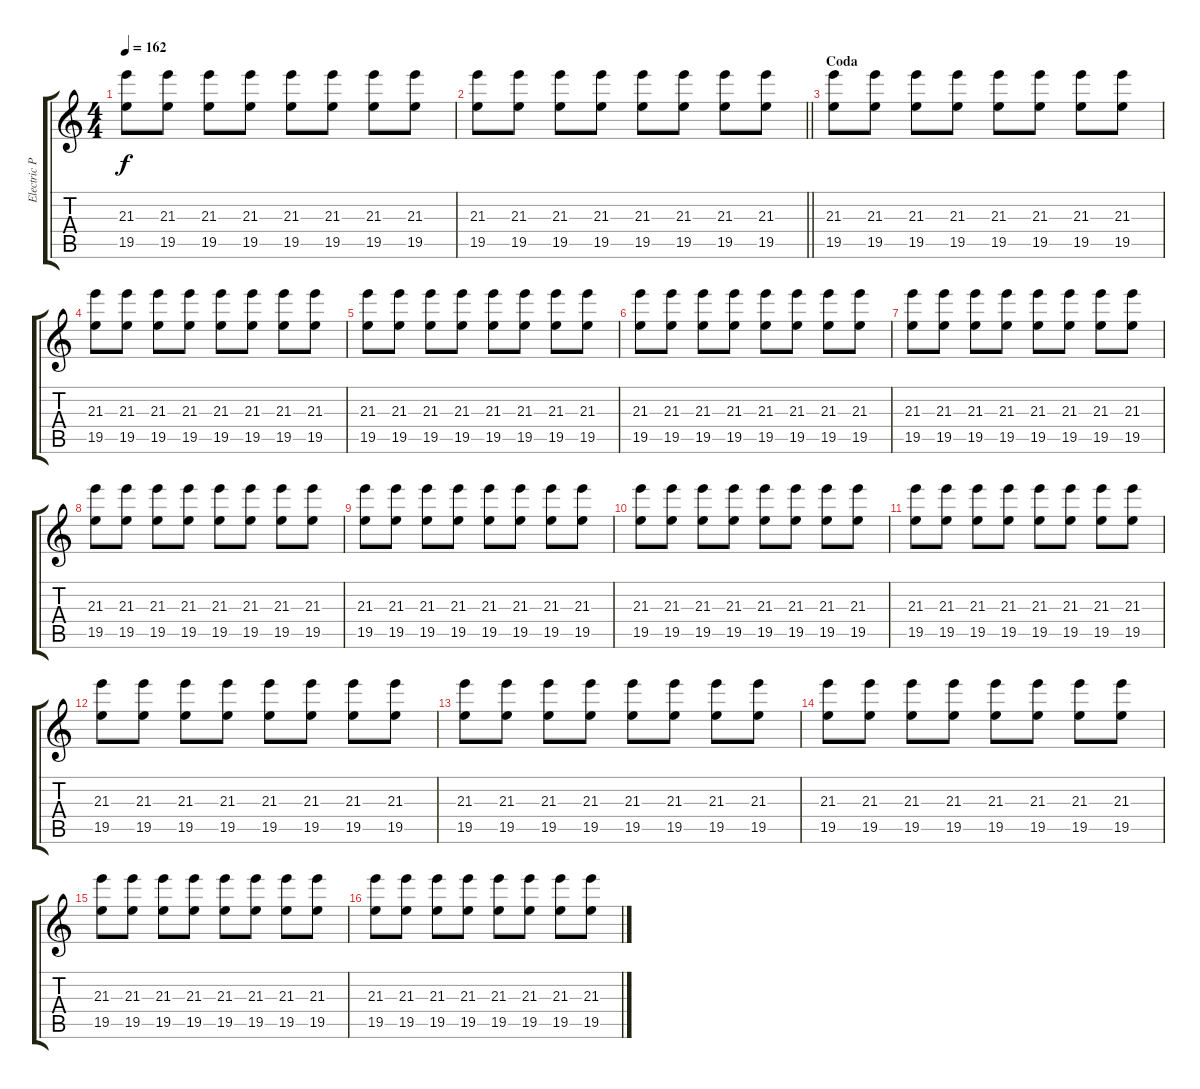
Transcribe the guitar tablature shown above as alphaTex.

\track ("Electric Piano [Chris Goss]" "Electric P") {instrument brightacousticpiano}
\staff {score tabs}
\tuning (E5 B4 G4 D4 A3 E3) {hide}
\ts (4 4)
\tempo 162
\clef g2
\ks c
(21.3 19.5).8{dy f} (21.3 19.5).8 (21.3 19.5).8 (21.3 19.5).8 (21.3 19.5).8 (21.3 19.5).8 (21.3 19.5).8 (21.3 19.5).8 |
\barLineRight lightlight
(21.3 19.5).8 (21.3 19.5).8 (21.3 19.5).8 (21.3 19.5).8 (21.3 19.5).8 (21.3 19.5).8 (21.3 19.5).8 (21.3 19.5).8 |
\section ("" "Coda")
(21.3 19.5).8 (21.3 19.5).8 (21.3 19.5).8 (21.3 19.5).8 (21.3 19.5).8 (21.3 19.5).8 (21.3 19.5).8 (21.3 19.5).8 |
(21.3 19.5).8 (21.3 19.5).8 (21.3 19.5).8 (21.3 19.5).8 (21.3 19.5).8 (21.3 19.5).8 (21.3 19.5).8 (21.3 19.5).8 |
(21.3 19.5).8 (21.3 19.5).8 (21.3 19.5).8 (21.3 19.5).8 (21.3 19.5).8 (21.3 19.5).8 (21.3 19.5).8 (21.3 19.5).8 |
(21.3 19.5).8 (21.3 19.5).8 (21.3 19.5).8 (21.3 19.5).8 (21.3 19.5).8 (21.3 19.5).8 (21.3 19.5).8 (21.3 19.5).8 |
(21.3 19.5).8 (21.3 19.5).8 (21.3 19.5).8 (21.3 19.5).8 (21.3 19.5).8 (21.3 19.5).8 (21.3 19.5).8 (21.3 19.5).8 |
(21.3 19.5).8 (21.3 19.5).8 (21.3 19.5).8 (21.3 19.5).8 (21.3 19.5).8 (21.3 19.5).8 (21.3 19.5).8 (21.3 19.5).8 |
(21.3 19.5).8 (21.3 19.5).8 (21.3 19.5).8 (21.3 19.5).8 (21.3 19.5).8 (21.3 19.5).8 (21.3 19.5).8 (21.3 19.5).8 |
(21.3 19.5).8 (21.3 19.5).8 (21.3 19.5).8 (21.3 19.5).8 (21.3 19.5).8 (21.3 19.5).8 (21.3 19.5).8 (21.3 19.5).8 |
(21.3 19.5).8 (21.3 19.5).8 (21.3 19.5).8 (21.3 19.5).8 (21.3 19.5).8 (21.3 19.5).8 (21.3 19.5).8 (21.3 19.5).8 |
(21.3 19.5).8 (21.3 19.5).8 (21.3 19.5).8 (21.3 19.5).8 (21.3 19.5).8 (21.3 19.5).8 (21.3 19.5).8 (21.3 19.5).8 |
(21.3 19.5).8 (21.3 19.5).8 (21.3 19.5).8 (21.3 19.5).8 (21.3 19.5).8 (21.3 19.5).8 (21.3 19.5).8 (21.3 19.5).8 |
(21.3 19.5).8 (21.3 19.5).8 (21.3 19.5).8 (21.3 19.5).8 (21.3 19.5).8 (21.3 19.5).8 (21.3 19.5).8 (21.3 19.5).8 |
(21.3 19.5).8 (21.3 19.5).8 (21.3 19.5).8 (21.3 19.5).8 (21.3 19.5).8 (21.3 19.5).8 (21.3 19.5).8 (21.3 19.5).8 |
(21.3 19.5).8 (21.3 19.5).8 (21.3 19.5).8 (21.3 19.5).8 (21.3 19.5).8 (21.3 19.5).8 (21.3 19.5).8 (21.3 19.5).8
